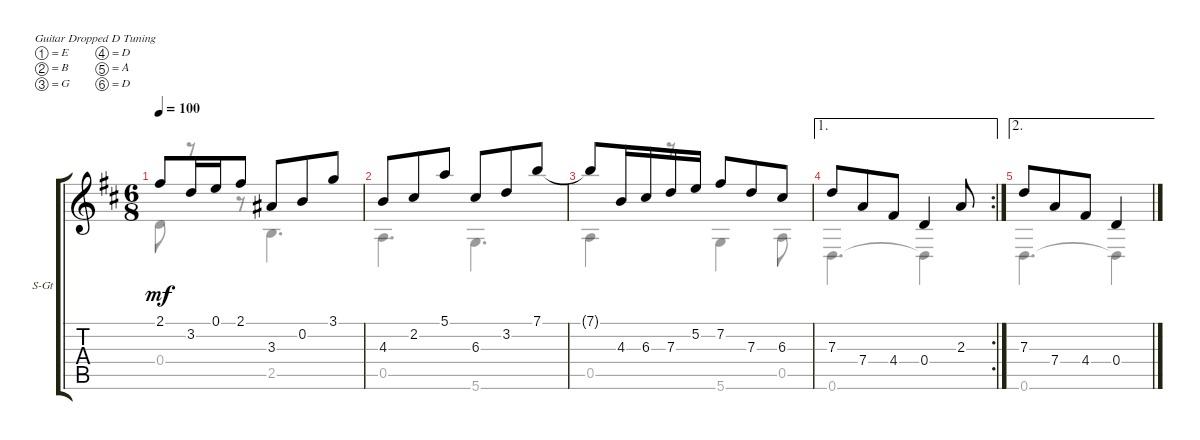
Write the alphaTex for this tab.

\defaultSystemsLayout 4
\bracketExtendMode groupsimilarinstruments
\firstSystemTrackNameOrientation horizontal
\otherSystemsTrackNameOrientation horizontal
\track ("Classical Guitar" "S-Gt") {instrument acousticguitarsteel}
\staff {score tabs}
\tuning (E4 B3 G3 D3 A2 D2)
\voice
\ts (6 8)
\tempo 100
\clef g2
\ks d
2.1.8{dy mf} 3.2.16 0.1.16 2.1.8 3.3.8 0.2.8 3.1.8 |
4.3.8 2.2.8 5.1.8 6.3.8 3.2.8 7.1.8 |
7.1{t}.8 4.3.16 6.3.16 7.3.16 5.2.16 7.2.8 7.3.8 6.3.8 |
\ae 1
\rc 2
7.3.8 7.4.8 4.4.8 0.4.4 2.3.8 |
\ae 2
7.3.8 7.4.8 4.4.8 0.4.4
\voice
\clef g2
\ottava regular
\simile none
\ks d
0.4.8{dy mf} r.8 r.8 2.5.4{d} |
0.5.4{d} 5.6.4{d} |
0.5.4 r.8 5.6.4 0.5.8 |
0.6.4{d} 0.6{t}.4 |
0.6.4{d} 0.6{t}.4
